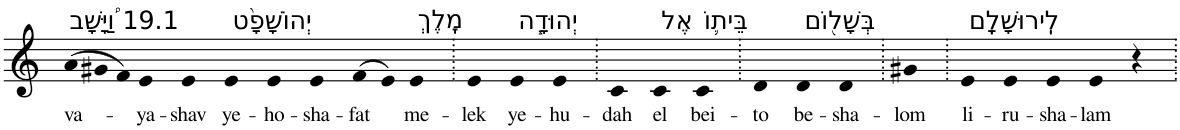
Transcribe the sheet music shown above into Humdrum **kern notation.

**kern	**text
*part1	*part1
*staff1	*staff1
*I"Piano	*
*I'Pno	*
*clefG2	*
*k[]	*
*Xtuplet	*
=1	=1
!LO:TX:a:t=19.1 וַ֠יָּשָׁב	!
!	!LO:LY:b
(>12a	va-
12g#X	.
12f)	.
!	!LO:LY:b
4e	-ya-
!	!LO:LY:b
4e	-shav
!LO:TX:a:t=יְהוֹשָׁפָ֨ט	!
!	!LO:LY:b
4e	ye-
!	!LO:LY:b
4e	-ho-
!	!LO:LY:b
4e	-sha-
!	!LO:LY:b
(>8f	-fat
8e)	.
!LO:TX:a:t=מֶֽלֶךְ	!
!	!LO:LY:b
4e	me-
=2.	=2.
!	!LO:LY:b
4e	-lek
!LO:TX:a:t=יְהוּדָ֧ה	!
!	!LO:LY:b
4e	ye-
!	!LO:LY:b
4e	-hu-
=3.	=3.
!	!LO:LY:b
4c	-dah
!LO:TX:a:t=אֶל	!
!	!LO:LY:b
4c	el
!LO:TX:a:t=בֵּית֛וֹ	!
!	!LO:LY:b
4c	bei-
=4.	=4.
!	!LO:LY:b
4d	-to
!LO:TX:a:t=בְּשָׁל֖וֹם	!
!	!LO:LY:b
4d	be-
!	!LO:LY:b
4d	-sha-
=5.	=5.
!	!LO:LY:b
4g#X	-lom
=6.	=6.
!LO:TX:a:t=לִֽירוּשָׁלִָֽם	!
!	!LO:LY:b
4e	li-
!	!LO:LY:b
4e	-ru-
!	!LO:LY:b
4e	-sha-
!	!LO:LY:b
4e	-lam
4r	.
=.	=.
*-	*-
